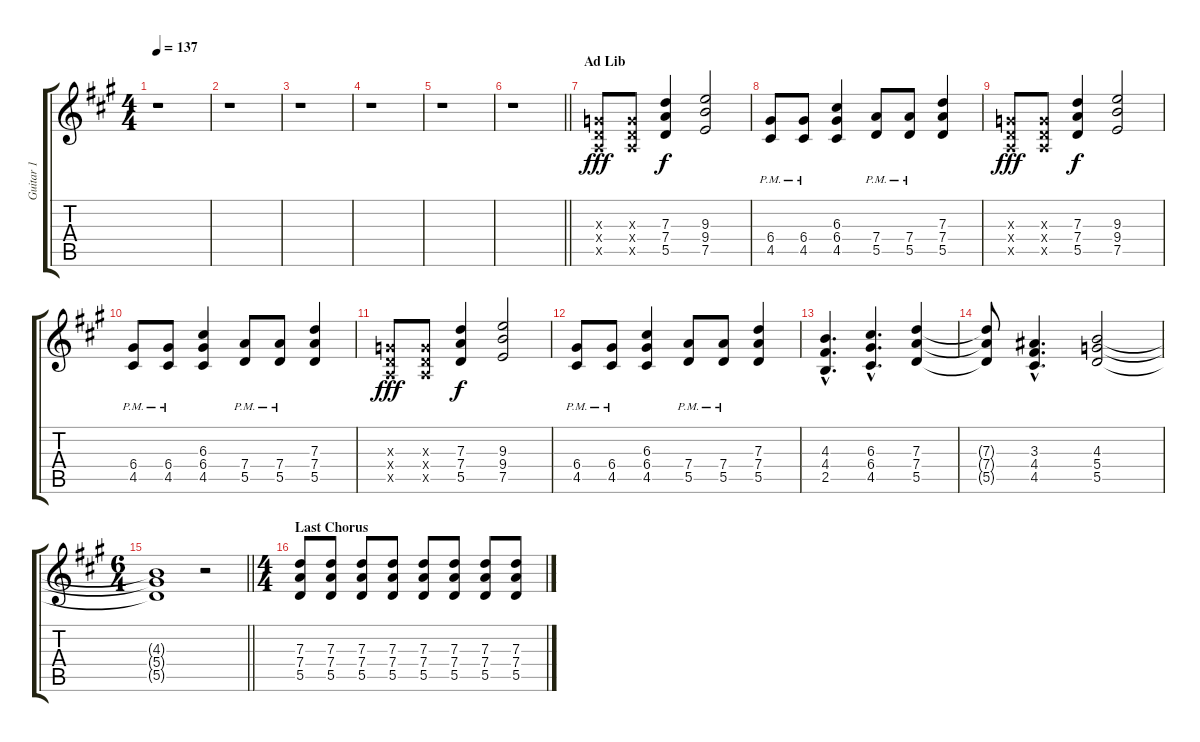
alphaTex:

\track ("Guitar 1" "Guitar 1") {instrument overdrivenguitar}
\staff {score tabs}
\tuning (E4 B3 G3 D3 A2 E2) {hide}
\ts (4 4)
\tempo 137
\clef g2
\ks a
r.1{dy f} |
r.1 |
r.1 |
r.1 |
r.1 |
\barLineRight lightlight
r.1 |
\section ("" "Ad Lib")
(0.3{x} 0.4{x} 0.5{x}).8{dy fff volume 13 balance 14} (0.3{x} 0.4{x} 0.5{x}).8 (7.3 7.4 5.5).4{dy f} (9.3 9.4 7.5).2 |
(6.4{pm} 4.5{pm}).8 (6.4{pm} 4.5{pm}).8 (6.3 6.4 4.5).4 (7.4{pm} 5.5{pm}).8 (7.4{pm} 5.5{pm}).8 (7.3 7.4 5.5).4 |
(0.3{x} 0.4{x} 0.5{x}).8{dy fff} (0.3{x} 0.4{x} 0.5{x}).8 (7.3 7.4 5.5).4{dy f} (9.3 9.4 7.5).2 |
(6.4{pm} 4.5{pm}).8 (6.4{pm} 4.5{pm}).8 (6.3 6.4 4.5).4 (7.4{pm} 5.5{pm}).8 (7.4{pm} 5.5{pm}).8 (7.3 7.4 5.5).4 |
(0.3{x} 0.4{x} 0.5{x}).8{dy fff} (0.3{x} 0.4{x} 0.5{x}).8 (7.3 7.4 5.5).4{dy f} (9.3 9.4 7.5).2 |
(6.4{pm} 4.5{pm}).8 (6.4{pm} 4.5{pm}).8 (6.3 6.4 4.5).4 (7.4{pm} 5.5{pm}).8 (7.4{pm} 5.5{pm}).8 (7.3 7.4 5.5).4 |
(4.3{hac} 4.4{hac} 2.5{hac}).4{d} (6.3{hac} 6.4{hac} 4.5{hac}).4{d} (7.3 7.4 5.5).4 |
(7.3{t} 7.4{t} 5.5{t}).8 (3.3{hac} 4.4{hac} 4.5{hac}).4{d} (4.3 5.4 5.5).2 |
\ts (6 4)
\barLineRight lightlight
(4.3{t} 5.4{t} 5.5{t}).1 r.2 |
\ts (4 4)
\section ("" "Last Chorus")
(7.3 7.4 5.5).8{volume 10 balance 16} (7.3 7.4 5.5).8 (7.3 7.4 5.5).8 (7.3 7.4 5.5).8 (7.3 7.4 5.5).8 (7.3 7.4 5.5).8 (7.3 7.4 5.5).8 (7.3 7.4 5.5).8
